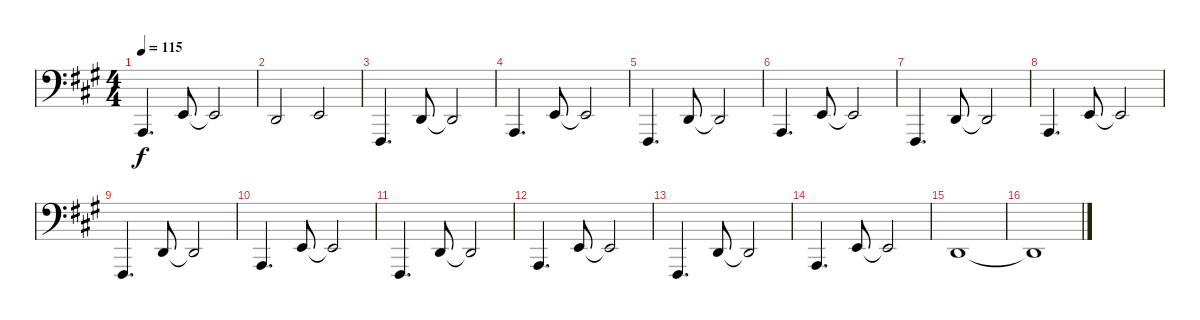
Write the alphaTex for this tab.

\track "" {instrument acousticgrandpiano}
\staff {score}
\tuning (C3 G2 D2 A1 E1 B0) {hide}
\ts (4 4)
\tempo 115
\clef f4
\ks a
0.4.4{d dy f} 2.3.8 2.3{t}.2 |
0.3.2 2.3.2 |
2.5.4{d} 0.3.8 0.3{t}.2 |
0.4.4{d} 2.3.8 2.3{t}.2 |
2.5.4{d} 0.3.8 0.3{t}.2 |
0.4.4{d} 2.3.8 2.3{t}.2 |
2.5.4{d} 0.3.8 0.3{t}.2 |
0.4.4{d} 2.3.8 2.3{t}.2 |
2.5.4{d} 0.3.8 0.3{t}.2 |
0.4.4{d} 2.3.8 2.3{t}.2 |
2.5.4{d} 0.3.8 0.3{t}.2 |
0.4.4{d} 2.3.8 2.3{t}.2 |
2.5.4{d} 0.3.8 0.3{t}.2 |
0.4.4{d} 2.3.8 2.3{t}.2 |
0.3.1 |
0.3{t}.1
